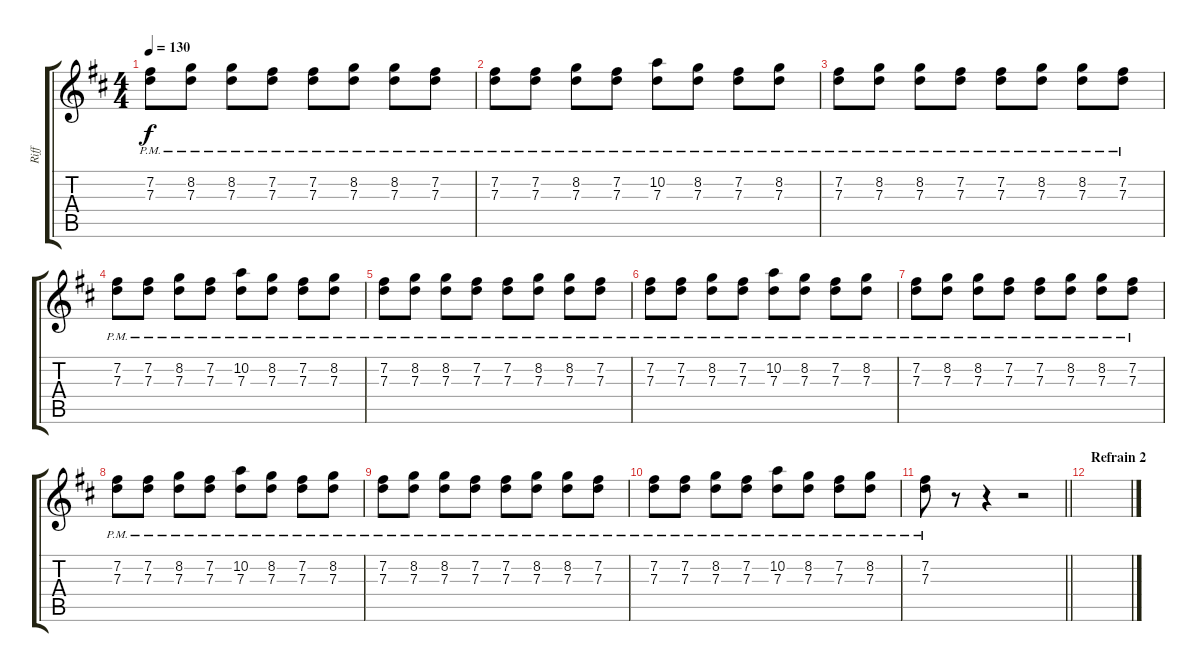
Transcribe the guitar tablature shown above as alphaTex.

\track ("Riff" "Riff") {instrument electricguitarmuted}
\staff {score tabs}
\tuning (E4 B3 G3 D3 A2 E2) {hide}
\ts (4 4)
\tempo 130
\clef g2
\ks d
(7.2{pm} 7.3{pm}).8{dy f} (8.2{pm} 7.3{pm}).8 (8.2{pm} 7.3{pm}).8 (7.2{pm} 7.3{pm}).8 (7.2{pm} 7.3{pm}).8 (8.2{pm} 7.3{pm}).8 (8.2{pm} 7.3{pm}).8 (7.2{pm} 7.3{pm}).8 |
(7.2{pm} 7.3{pm}).8 (7.2{pm} 7.3{pm}).8 (8.2{pm} 7.3{pm}).8 (7.2{pm} 7.3{pm}).8 (10.2{pm} 7.3{pm}).8 (8.2{pm} 7.3{pm}).8 (7.2{pm} 7.3{pm}).8 (8.2{pm} 7.3{pm}).8 |
(7.2{pm} 7.3{pm}).8 (8.2{pm} 7.3{pm}).8 (8.2{pm} 7.3{pm}).8 (7.2{pm} 7.3{pm}).8 (7.2{pm} 7.3{pm}).8 (8.2{pm} 7.3{pm}).8 (8.2{pm} 7.3{pm}).8 (7.2{pm} 7.3{pm}).8 |
(7.2{pm} 7.3{pm}).8 (7.2{pm} 7.3{pm}).8 (8.2{pm} 7.3{pm}).8 (7.2{pm} 7.3{pm}).8 (10.2{pm} 7.3{pm}).8 (8.2{pm} 7.3{pm}).8 (7.2{pm} 7.3{pm}).8 (8.2{pm} 7.3{pm}).8 |
(7.2{pm} 7.3{pm}).8 (8.2{pm} 7.3{pm}).8 (8.2{pm} 7.3{pm}).8 (7.2{pm} 7.3{pm}).8 (7.2{pm} 7.3{pm}).8 (8.2{pm} 7.3{pm}).8 (8.2{pm} 7.3{pm}).8 (7.2{pm} 7.3{pm}).8 |
(7.2{pm} 7.3{pm}).8 (7.2{pm} 7.3{pm}).8 (8.2{pm} 7.3{pm}).8 (7.2{pm} 7.3{pm}).8 (10.2{pm} 7.3{pm}).8 (8.2{pm} 7.3{pm}).8 (7.2{pm} 7.3{pm}).8 (8.2{pm} 7.3{pm}).8 |
(7.2{pm} 7.3{pm}).8 (8.2{pm} 7.3{pm}).8 (8.2{pm} 7.3{pm}).8 (7.2{pm} 7.3{pm}).8 (7.2{pm} 7.3{pm}).8 (8.2{pm} 7.3{pm}).8 (8.2{pm} 7.3{pm}).8 (7.2{pm} 7.3{pm}).8 |
(7.2{pm} 7.3{pm}).8 (7.2{pm} 7.3{pm}).8 (8.2{pm} 7.3{pm}).8 (7.2{pm} 7.3{pm}).8 (10.2{pm} 7.3{pm}).8 (8.2{pm} 7.3{pm}).8 (7.2{pm} 7.3{pm}).8 (8.2{pm} 7.3{pm}).8 |
(7.2{pm} 7.3{pm}).8 (8.2{pm} 7.3{pm}).8 (8.2{pm} 7.3{pm}).8 (7.2{pm} 7.3{pm}).8 (7.2{pm} 7.3{pm}).8 (8.2{pm} 7.3{pm}).8 (8.2{pm} 7.3{pm}).8 (7.2{pm} 7.3{pm}).8 |
(7.2{pm} 7.3{pm}).8 (7.2{pm} 7.3{pm}).8 (8.2{pm} 7.3{pm}).8 (7.2{pm} 7.3{pm}).8 (10.2{pm} 7.3{pm}).8 (8.2{pm} 7.3{pm}).8 (7.2{pm} 7.3{pm}).8 (8.2{pm} 7.3{pm}).8 |
\barLineRight lightlight
(7.2{pm} 7.3{pm}).8 r.8 r.4 r.2 |
\section ("" "Refrain 2")
